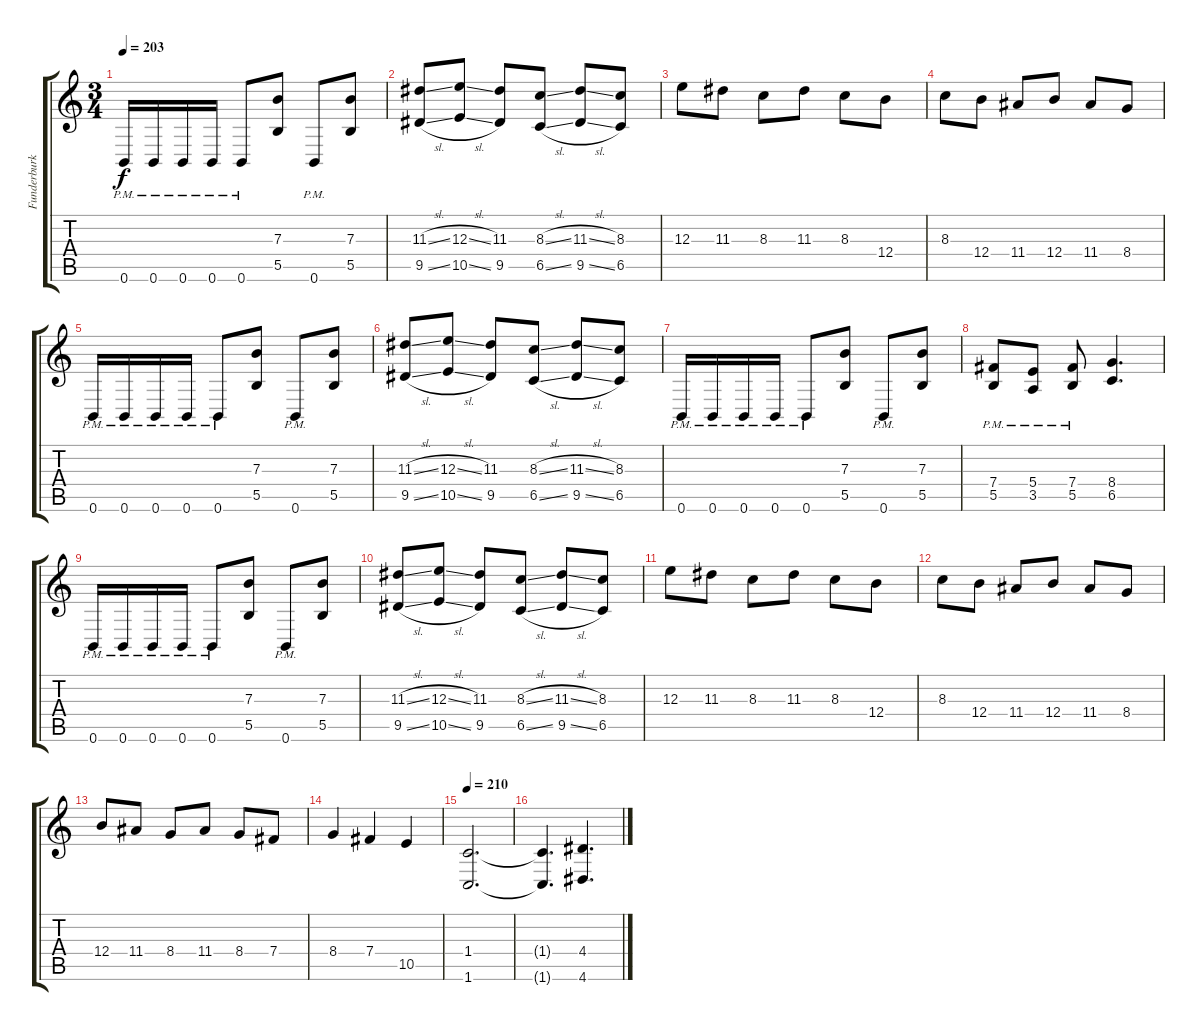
\track ("Funderburk Rhythm" "Funderburk") {instrument overdrivenguitar}
\staff {score tabs}
\tuning (Db4 Ab3 E3 B2 Gb2 B1) {hide}
\ts (3 4)
\tempo 203
\clef g2
\ks c
0.6{pm}.16{dy f} 0.6{pm}.16 0.6{pm}.16 0.6{pm}.16 0.6{pm}.8 (7.3 5.5).8 0.6{pm}.8 (7.3 5.5).8 |
(11.3{sl} 9.5{sl}).8 (12.3{sl} 10.5{sl}).8 (11.3 9.5).8 (8.3{sl} 6.5{sl}).8 (11.3{sl} 9.5{sl}).8 (8.3 6.5).8 |
12.3.8 11.3.8 8.3.8 11.3.8 8.3.8 12.4.8 |
8.3.8 12.4.8 11.4.8 12.4.8 11.4.8 8.4.8 |
0.6{pm}.16 0.6{pm}.16 0.6{pm}.16 0.6{pm}.16 0.6{pm}.8 (7.3 5.5).8 0.6{pm}.8 (7.3 5.5).8 |
(11.3{sl} 9.5{sl}).8 (12.3{sl} 10.5{sl}).8 (11.3 9.5).8 (8.3{sl} 6.5{sl}).8 (11.3{sl} 9.5{sl}).8 (8.3 6.5).8 |
0.6{pm}.16 0.6{pm}.16 0.6{pm}.16 0.6{pm}.16 0.6{pm}.8 (7.3 5.5).8 0.6{pm}.8 (7.3 5.5).8 |
(7.4{pm} 5.5{pm}).8 (5.4{pm} 3.5{pm}).8 (7.4{pm} 5.5{pm}).8 (8.4 6.5).4{d} |
0.6{pm}.16 0.6{pm}.16 0.6{pm}.16 0.6{pm}.16 0.6{pm}.8 (7.3 5.5).8 0.6{pm}.8 (7.3 5.5).8 |
(11.3{sl} 9.5{sl}).8 (12.3{sl} 10.5{sl}).8 (11.3 9.5).8 (8.3{sl} 6.5{sl}).8 (11.3{sl} 9.5{sl}).8 (8.3 6.5).8 |
12.3.8 11.3.8 8.3.8 11.3.8 8.3.8 12.4.8 |
8.3.8 12.4.8 11.4.8 12.4.8 11.4.8 8.4.8 |
12.4.8 11.4.8 8.4.8 11.4.8 8.4.8 7.4.8 |
8.4.4 7.4.4 10.5.4 |
\tempo 210
(1.4 1.6).2{d} |
(1.4{t} 1.6{t}).4{d} (4.4 4.6).4{d}
